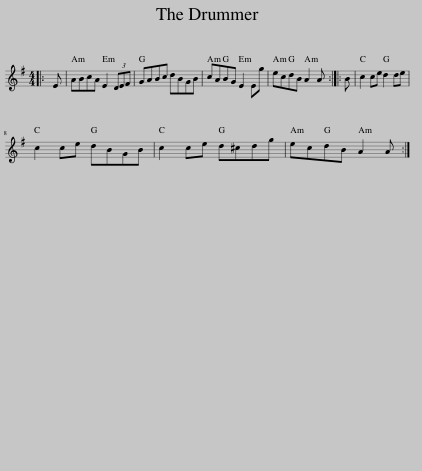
X:1
L:1/8
M:4/4
I:linebreak $
K:G
V:1 treble
V:1
|: E | ABcA E2 (3DEF | GABc dBGB | cABG E2 Eg | ecdB A2 A :: %5
 B | c2 ce d2 de |$ c2 ce dBGB | c2 ce d^cdg | ecdB A2 A :| %10
